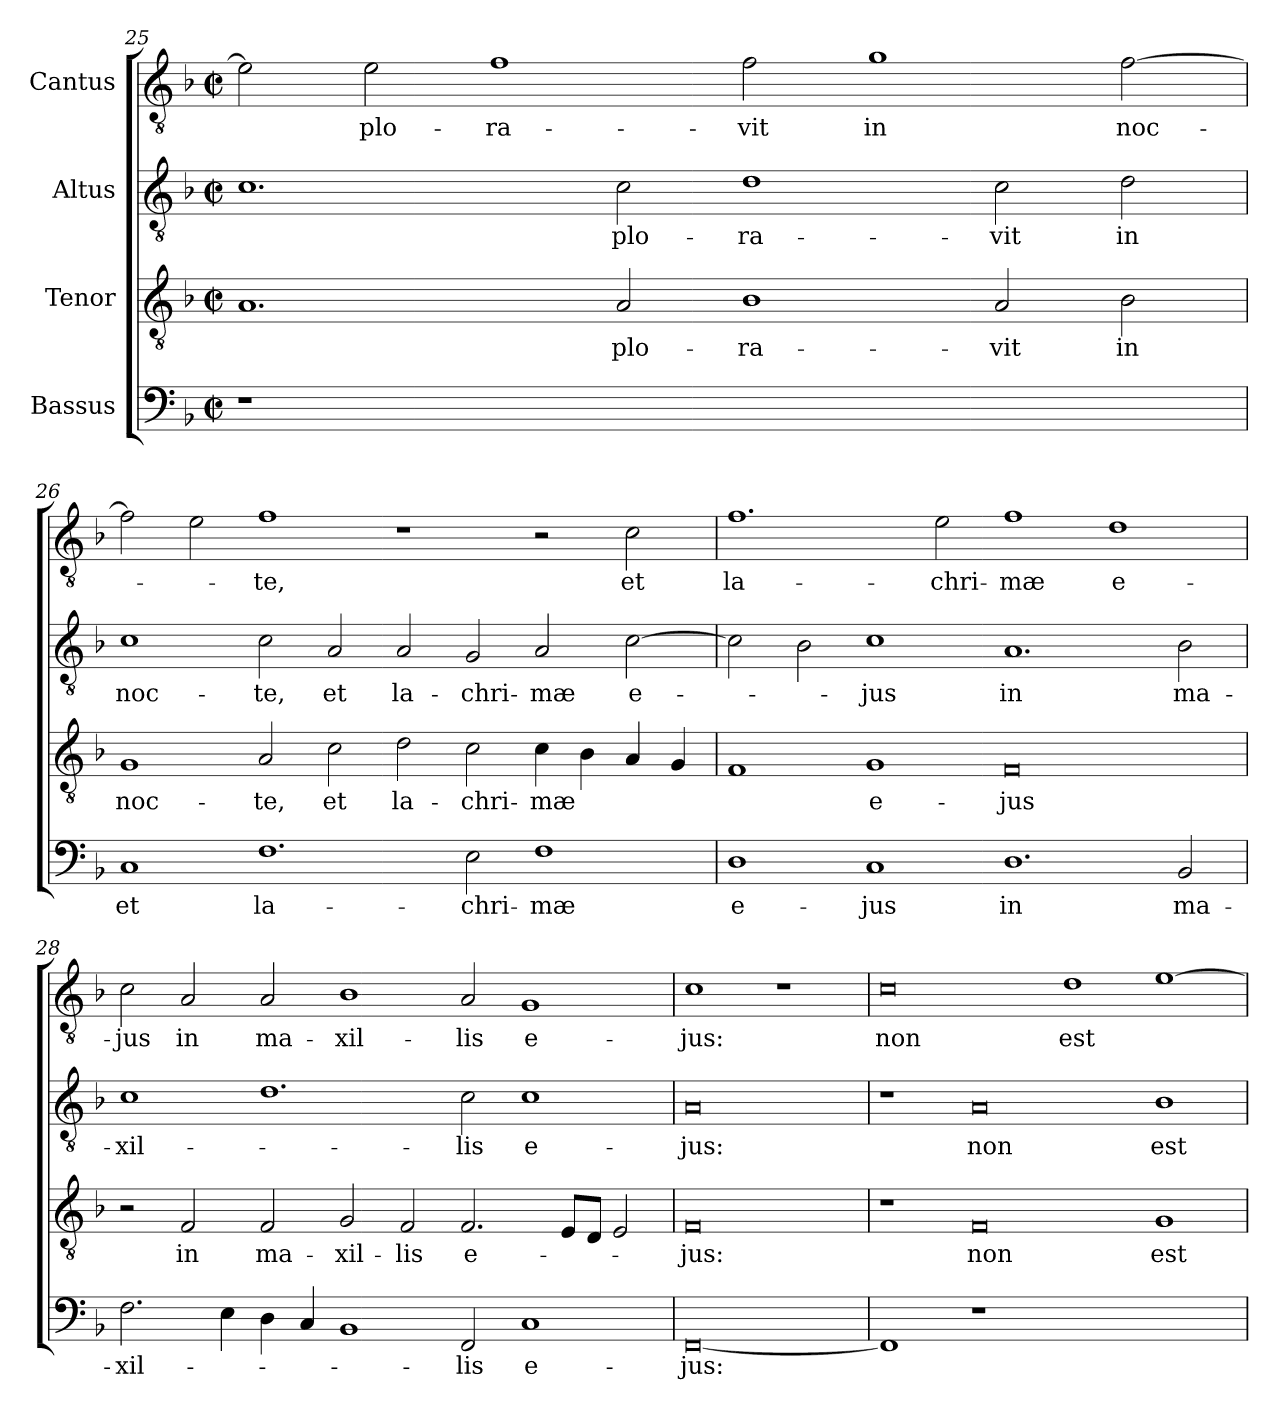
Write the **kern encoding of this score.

**kern	**text	**kern	**text	**kern	**text	**kern	**text
*part4	*part4	*part3	*part3	*part2	*part2	*part1	*part1
*staff4	*staff4	*staff3	*staff3	*staff2	*staff2	*staff1	*staff1
*I"Bassus	*	*I"Tenor	*	*I"Altus	*	*I"Cantus	*
!!LO:LB:g=z
*clefF4	*	*clefGv2	*	*clefGv2	*	*clefGv2	*
*k[b-]	*	*k[b-]	*	*k[b-]	*	*k[b-]	*
*F:	*	*F:	*	*F:	*	*F:	*
*M2/2	*	*M2/2	*	*M2/2	*	*M2/2	*
*met(c|)	*	*met(c|)	*	*met(c|)	*	*met(c|)	*
=25	=25	=25	=25	=25	=25	=25	=25
1r	.	1.A	.	1.c	.	2e\]	.
!	!	!	!	!	!	!	!LO:LY:b
.	.	.	.	.	.	2e\	plo-
!	!	!	!	!	!	!	!LO:LY:b
0.ryy	.	.	.	.	.	1f	-ra-
!	!	!	!LO:LY:b	!	!LO:LY:b	!	!
.	.	2A/	plo-	2c\	plo-	.	.
!	!	!	!LO:LY:b	!	!LO:LY:b	!	!LO:LY:b
.	.	1B-	-ra-	1d	-ra-	2f\	-vit
!	!	!	!	!	!	!	!LO:LY:b
.	.	.	.	.	.	1g	in
!	!	!	!LO:LY:b	!	!LO:LY:b	!	!
.	.	2A/	-vit	2c\	-vit	.	.
!	!	!	!LO:LY:b	!	!LO:LY:b	!	!LO:LY:b
.	.	2B-\	in	2d\	in	[2f\	noc-
=26	=26	=26	=26	=26	=26	=26	=26
!	!LO:LY:b	!	!LO:LY:b	!	!LO:LY:b	!	!
1C	et	1G	noc-	1c	noc-	2f\]	.
.	.	.	.	.	.	2e\	.
!	!LO:LY:b	!	!LO:LY:b	!	!LO:LY:b	!	!LO:LY:b
1.F	la-	2A/	-te,	2c\	-te,	1f	-te,
!	!	!	!LO:LY:b	!	!LO:LY:b	!	!
.	.	2c\	et	2A/	et	.	.
!	!	!	!LO:LY:b	!	!LO:LY:b	!	!
.	.	2d\	la-	2A/	la-	1r	.
!	!LO:LY:b	!	!LO:LY:b	!	!LO:LY:b	!	!
2E\	-chri-	2c\	-chri-	2G/	-chri-	.	.
!	!LO:LY:b	!	!LO:LY:b	!	!LO:LY:b	!	!
1F	-mæ	4c\	-mæ	2A/	-mæ	2r	.
.	.	4B-\	.	.	.	.	.
!	!	!	!	!	!LO:LY:b	!	!LO:LY:b
.	.	4A/	.	[2c\	e-	2c\	et
.	.	4G/	.	.	.	.	.
=27	=27	=27	=27	=27	=27	=27	=27
!	!LO:LY:b	!	!	!	!	!	!LO:LY:b
1D	e-	1F	.	2c\]	.	1.f	la-
.	.	.	.	2B-\	.	.	.
!	!LO:LY:b	!	!LO:LY:b	!	!LO:LY:b	!	!
1C	-jus	1G	e-	1c	-jus	.	.
!	!	!	!	!	!	!	!LO:LY:b
.	.	.	.	.	.	2e\	-chri-
!	!LO:LY:b	!	!LO:LY:b	!	!LO:LY:b	!	!LO:LY:b
1.D	in	0F	-jus	1.A	in	1f	-mæ
!	!	!	!	!	!	!	!LO:LY:b
.	.	.	.	.	.	1d	e-
!	!LO:LY:b	!	!	!	!LO:LY:b	!	!
2BB-/	ma-	.	.	2B-\	ma-	.	.
=28	=28	=28	=28	=28	=28	=28	=28
!	!LO:LY:b	!	!	!	!LO:LY:b	!	!LO:LY:b
2.F\	-xil-	2r	.	1c	-xil-	2c\	-jus
!	!	!	!LO:LY:b	!	!	!	!LO:LY:b
.	.	2F/	in	.	.	2A/	in
4E\	.	.	.	.	.	.	.
!	!	!	!LO:LY:b	!	!	!	!LO:LY:b
4D\	.	2F/	ma-	1.d	.	2A/	ma-
4C/	.	.	.	.	.	.	.
!	!	!	!LO:LY:b	!	!	!	!LO:LY:b
1BB-	.	2G/	-xil-	.	.	1B-	-xil-
!	!	!	!LO:LY:b	!	!	!	!
.	.	2F/	-lis	.	.	.	.
!	!LO:LY:b	!	!LO:LY:b	!	!LO:LY:b	!	!LO:LY:b
2FF/	-lis	2.F/	e-	2c\	-lis	2A/	-lis
!	!LO:LY:b	!	!	!	!LO:LY:b	!	!LO:LY:b
1C	e-	.	.	1c	e-	1G	e-
.	.	8E/L	.	.	.	.	.
.	.	8D/J	.	.	.	.	.
.	.	2E/	.	.	.	.	.
!!LO:PB:g=z
=29	=29	=29	=29	=29	=29	=29	=29
!	!LO:LY:b	!	!LO:LY:b	!	!LO:LY:b	!	!LO:LY:b
[0FF	-jus:	0F	-jus:	0A	-jus:	1c	-jus:
.	.	.	.	.	.	1r	.
=30	=30	=30	=30	=30	=30	=30	=30
!	!	!	!	!	!	!	!LO:LY:b
1FF]	.	1r	.	1r	.	0c	non
!	!	!	!LO:LY:b	!	!LO:LY:b	!	!
1r	.	0F	non	0A	non	.	.
!	!	!	!	!	!	!	!LO:LY:b
0ryy	.	.	.	.	.	1d	est
!	!	!	!LO:LY:b	!	!LO:LY:b	!	!
.	.	1G	est	1B-	est	[1e	.
=	=	=	=	=	=	=	=
*-	*-	*-	*-	*-	*-	*-	*-
